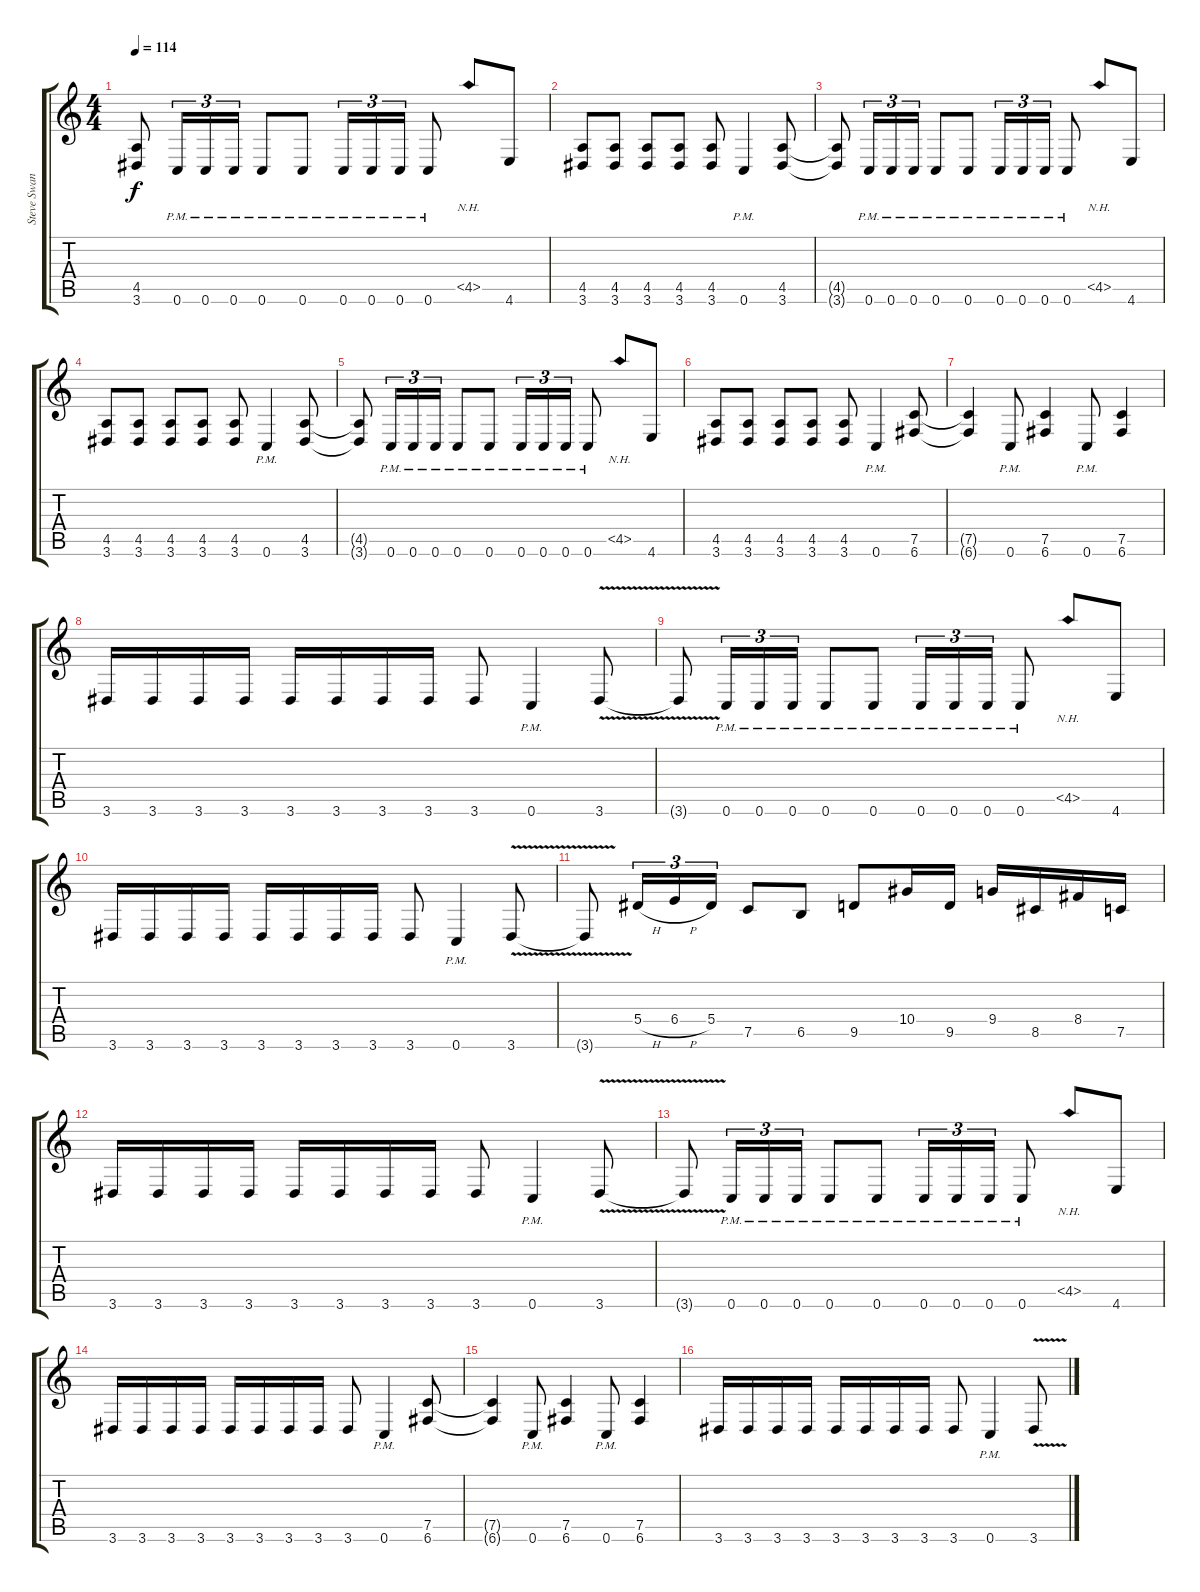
\track ("Steve Swanson" "Steve Swan") {instrument distortionguitar}
\staff {score tabs}
\tuning (C4 G3 Eb3 Bb2 F2 C2) {hide}
\ts (4 4)
\tempo 114
\clef g2
\ks c
(4.5{t} 3.6{t}).8{dy f} 0.6{pm}.16{tu (3 2)} 0.6{pm}.16{tu (3 2)} 0.6{pm}.16{tu (3 2)} 0.6{pm}.8 0.6{pm}.8 0.6{pm}.16{tu (3 2)} 0.6{pm}.16{tu (3 2)} 0.6{pm}.16{tu (3 2)} 0.6{pm}.8 4.5{nh}.8 4.6.8 |
(4.5 3.6).8 (4.5 3.6).8 (4.5 3.6).8 (4.5 3.6).8 (4.5 3.6).8 0.6{pm}.4 (4.5 3.6).8 |
(4.5{t} 3.6{t}).8 0.6{pm}.16{tu (3 2)} 0.6{pm}.16{tu (3 2)} 0.6{pm}.16{tu (3 2)} 0.6{pm}.8 0.6{pm}.8 0.6{pm}.16{tu (3 2)} 0.6{pm}.16{tu (3 2)} 0.6{pm}.16{tu (3 2)} 0.6{pm}.8 4.5{nh}.8 4.6.8 |
(4.5 3.6).8 (4.5 3.6).8 (4.5 3.6).8 (4.5 3.6).8 (4.5 3.6).8 0.6{pm}.4 (4.5 3.6).8 |
(4.5{t} 3.6{t}).8 0.6{pm}.16{tu (3 2)} 0.6{pm}.16{tu (3 2)} 0.6{pm}.16{tu (3 2)} 0.6{pm}.8 0.6{pm}.8 0.6{pm}.16{tu (3 2)} 0.6{pm}.16{tu (3 2)} 0.6{pm}.16{tu (3 2)} 0.6{pm}.8 4.5{nh}.8 4.6.8 |
(4.5 3.6).8 (4.5 3.6).8 (4.5 3.6).8 (4.5 3.6).8 (4.5 3.6).8 0.6{pm}.4 (7.5 6.6).8 |
(7.5{t} 6.6{t}).4 0.6{pm}.8 (7.5 6.6).4 0.6{pm}.8 (7.5 6.6).4 |
3.6.16 3.6.16 3.6.16 3.6.16 3.6.16 3.6.16 3.6.16 3.6.16 3.6.8 0.6{pm}.4 3.6{v}.8 |
3.6{v t}.8 0.6{pm}.16{tu (3 2)} 0.6{pm}.16{tu (3 2)} 0.6{pm}.16{tu (3 2)} 0.6{pm}.8 0.6{pm}.8 0.6{pm}.16{tu (3 2)} 0.6{pm}.16{tu (3 2)} 0.6{pm}.16{tu (3 2)} 0.6{pm}.8 4.5{nh}.8 4.6.8 |
3.6.16 3.6.16 3.6.16 3.6.16 3.6.16 3.6.16 3.6.16 3.6.16 3.6.8 0.6{pm}.4 3.6{v}.8 |
3.6{v t}.8 5.4{h}.16{tu (3 2)} 6.4{h}.16{tu (3 2)} 5.4.16{tu (3 2)} 7.5.8 6.5.8 9.5.8 10.4.16 9.5.16 9.4.16 8.5.16 8.4.16 7.5.16 |
3.6.16 3.6.16 3.6.16 3.6.16 3.6.16 3.6.16 3.6.16 3.6.16 3.6.8 0.6{pm}.4 3.6{v}.8 |
3.6{v t}.8 0.6{pm}.16{tu (3 2)} 0.6{pm}.16{tu (3 2)} 0.6{pm}.16{tu (3 2)} 0.6{pm}.8 0.6{pm}.8 0.6{pm}.16{tu (3 2)} 0.6{pm}.16{tu (3 2)} 0.6{pm}.16{tu (3 2)} 0.6{pm}.8 4.5{nh}.8 4.6.8 |
3.6.16 3.6.16 3.6.16 3.6.16 3.6.16 3.6.16 3.6.16 3.6.16 3.6.8 0.6{pm}.4 (7.5 6.6).8 |
(7.5{t} 6.6{t}).4 0.6{pm}.8 (7.5 6.6).4 0.6{pm}.8 (7.5 6.6).4 |
3.6.16 3.6.16 3.6.16 3.6.16 3.6.16 3.6.16 3.6.16 3.6.16 3.6.8 0.6{pm}.4 3.6{v}.8
